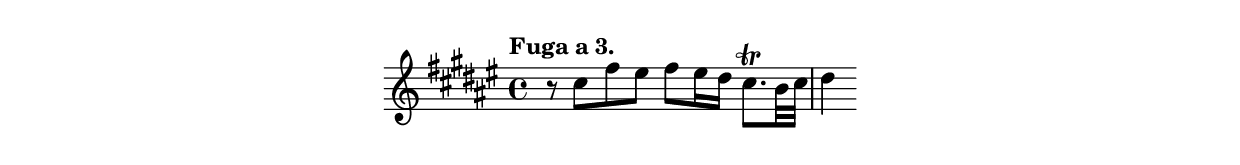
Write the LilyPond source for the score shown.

\include "indice.ily"
\version "2.15.33"
\new Staff \relative f {
  \time 4/4
  \clef treble
  \key fis \major
  \tempo "Fuga a 3."
  r8 cis'' fis eis fis eis16 dis cis8.\trill b32 cis
  dis4
}